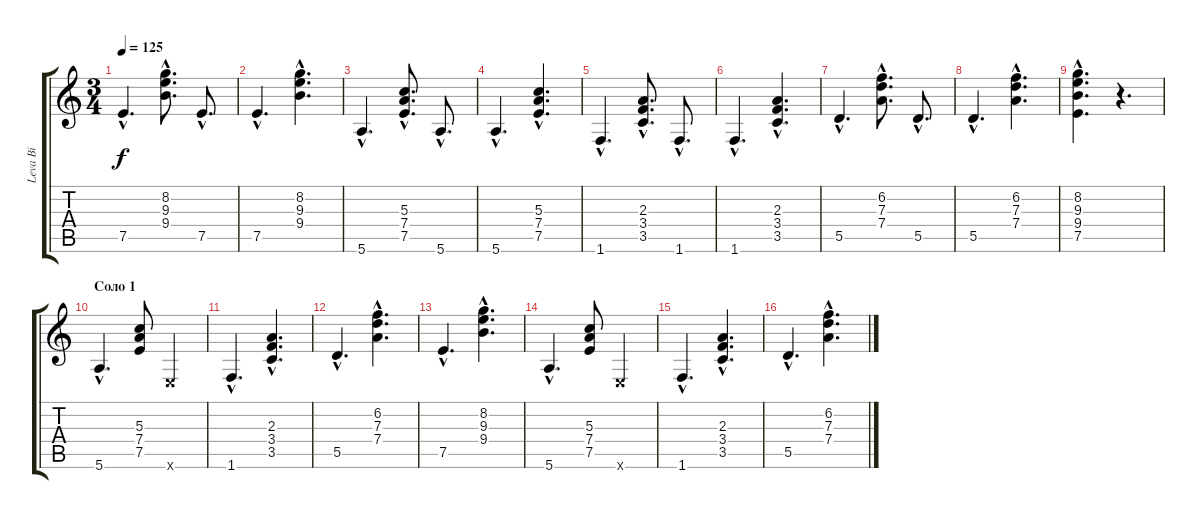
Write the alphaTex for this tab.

\track ("Leva Bi" "Leva Bi") {instrument acousticguitarsteel}
\staff {score tabs}
\tuning (E4 B3 G3 D3 A2 E2) {hide}
\ts (3 4)
\tempo 125
\clef g2
\ks c
7.5{hac}.4{d dy f} (8.2{hac} 9.3{hac} 9.4{hac}).8{d} 7.5{hac}.8{d} |
7.5{hac}.4{d} (8.2{hac} 9.3{hac} 9.4{hac}).4{d} |
5.6{hac}.4{d} (5.3{hac} 7.4{hac} 7.5{hac}).8{d} 5.6{hac}.8{d} |
5.6{hac}.4{d} (5.3{hac} 7.4{hac} 7.5{hac}).4{d} |
1.6{hac}.4{d} (2.3{hac} 3.4{hac} 3.5{hac}).8{d} 1.6{hac}.8{d} |
1.6{hac}.4{d} (2.3{hac} 3.4{hac} 3.5{hac}).4{d} |
5.5{hac}.4{d} (6.2{hac} 7.3{hac} 7.4{hac}).8{d} 5.5{hac}.8{d} |
5.5{hac}.4{d} (6.2{hac} 7.3{hac} 7.4{hac}).4{d} |
(8.2{hac} 9.3{hac} 9.4{hac} 7.5{hac}).4{d} r.4{d} |
\section ("" "Соло 1")
5.6{hac}.4{d} (5.3 7.4 7.5).8 0.6{x}.4 |
1.6{hac}.4{d} (2.3{hac} 3.4{hac} 3.5{hac}).4{d} |
5.5{hac}.4{d} (6.2{hac} 7.3{hac} 7.4{hac}).4{d} |
7.5{hac}.4{d} (8.2{hac} 9.3{hac} 9.4{hac}).4{d} |
5.6{hac}.4{d} (5.3 7.4 7.5).8 0.6{x}.4 |
1.6{hac}.4{d} (2.3{hac} 3.4{hac} 3.5{hac}).4{d} |
5.5{hac}.4{d} (6.2{hac} 7.3{hac} 7.4{hac}).4{d}
